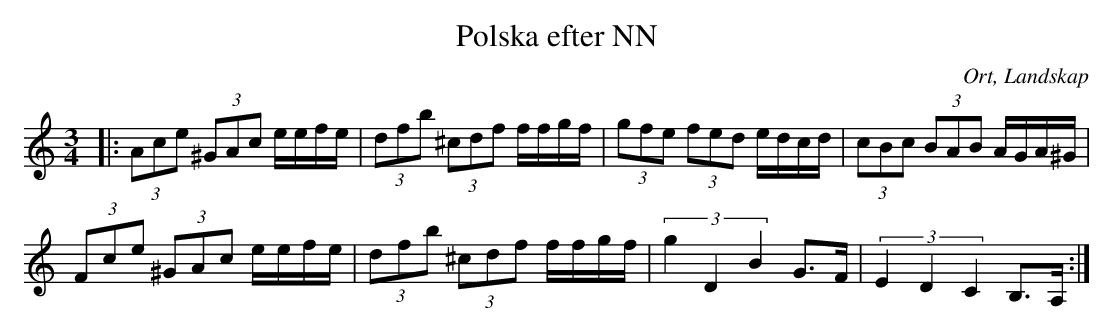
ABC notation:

X:1
T:Polska efter NN
O:Ort, Landskap
M:3/4
L:1/8
M:3/4
K:C
|: (3 Ace (3^GAc e/e/f/e/| (3 dfb (3^cdf f/f/g/f/|(3gfe (3fed e/d/c/d/|(3cBc (3BAB A/G/A/^G/ |
(3Fce (3^GAc e/e/f/e/| (3 dfb (3^cdf f/f/g/f/|(3:2:3 g2 D2 B2 G>F|(3:2:3 E2 D2 C2 B,>A,:|
